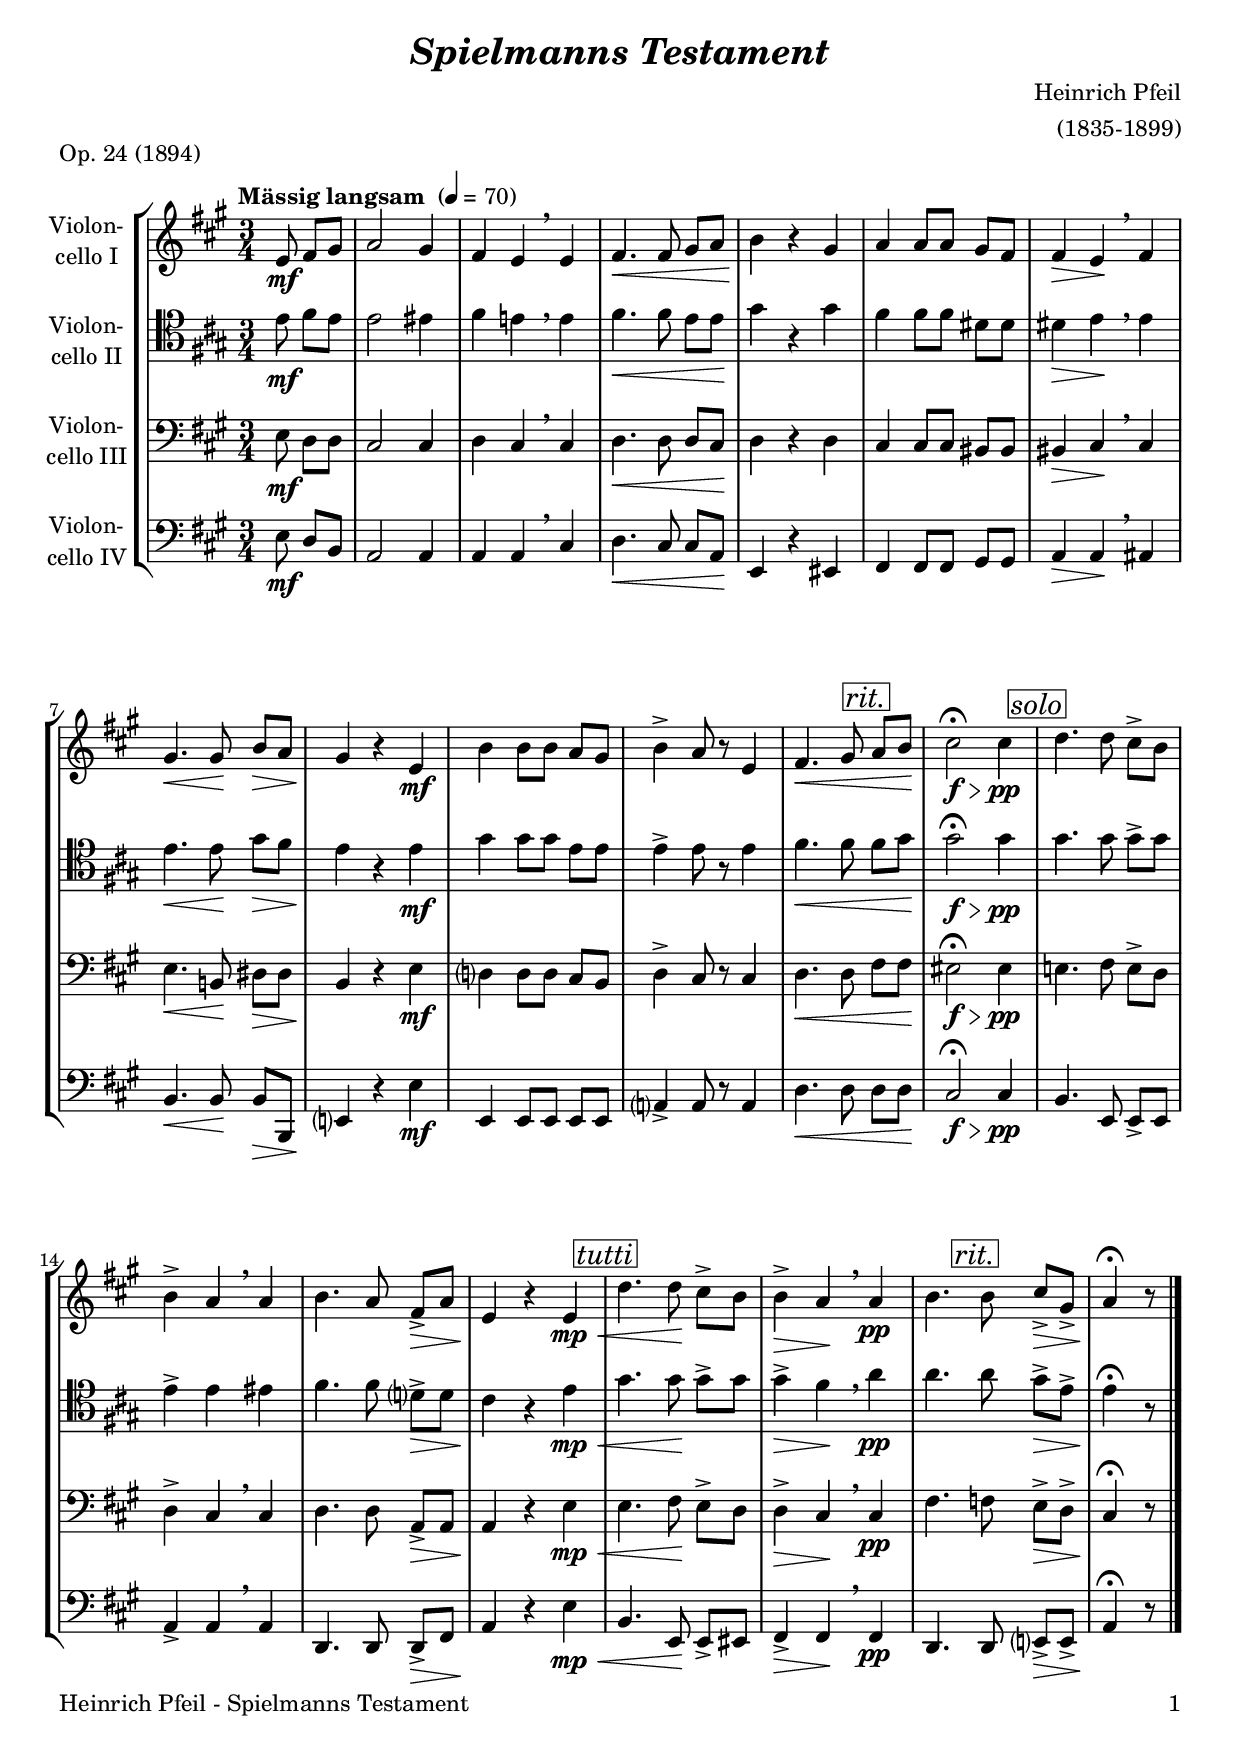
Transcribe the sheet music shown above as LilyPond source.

\version "2.18.2"
\include "deutsch.ly"
  
#(set-global-staff-size 20)

\header {
  title     = \markup \bold \italic "Spielmanns Testament"
  composer  = "Heinrich Pfeil"
  arranger  = "(1835-1899)"
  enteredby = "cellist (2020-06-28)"
  piece     = "Op. 24 (1894)"
}

voiceconsts = {
  \key es \major
  \time 3/4
  \clef "bass"
%  \numericTimeSignature
  \compressFullBarRests
  % Set default beaming for all staves
  \set Timing.beamExceptions = #'()
  \set Timing.baseMoment     = #(ly:make-moment 1 4)
  \set Timing.beatStructure  = #'(1 1 1)
  \tempo "Mässig langsam " 4=70
}

micl = "clarinet"
mifl = "flute"
miob = "oboe"
mifh = "french horn"
misx = "tenor sax"
mist = "string ensemble 1"
miba = "cello"

rit  = \mark \markup \box \italic "rit."
solo = \mark \markup \box \italic "solo"
tutt = \mark \markup \box \italic "tutti"

va = \relative c'' {
  \voiceconsts
  \clef "treble"
  
  \partial 4. b8\mf c d
  es2 d4
  c b \breathe b

  c4.\< c8 d es
  f4\! r d
  es4 es8 es d c

  c4\> b\! \breathe c
  d4.\< d8\! f\> es
  d4\! r b\mf

  f'4 f8 f es d
  f4-> es8 r b4
  c4.\< d8 \rit es f\!

  g2\fermata\f\> g4\!\pp \solo
  as4. as8 g-> f
  f4-> es \breathe es
  f4. es8 c->\> es

  b4\! r b\mp\< \tutt
  as'4. as8\! g-> f
  f4->\> es\! \breathe es\pp
  f4. \rit f8 g->\> d->
  es4\fermata\! r8 \bar "|."
}

vb = \relative c'' {
  \voiceconsts
  \clef "tenor"
  
  \partial 4. b8\mf c b
  b2 h4
  c b! \breathe b

  c4.\< c8 b b\!
  d4 r d
  c4 c8 c a a

  a4\> b\! \breathe b
  b4.\< b8\! d\> c
  b4\! r b\mf

  d4 d8 d b b
  b4-> b8 r b4
  c4.\< c8 \rit c d\!

  d2\fermata\f\> d4\!\pp \solo
  d4. d8 d-> d
  b4-> b h
  c4. c8 as?->\> as

  g4\! r b\mp\< \tutt
  d4. d8\! d-> d
  d4->\> c\! \breathe es\pp
  es4. \rit es8 d->\> b->
  b4\fermata\! r8 \bar "|."
}

vc = \relative c' {
  \voiceconsts
  
  \partial 4. b8\mf as as
  g2 g4
  as g \breathe g

  as4.\< as8 as g\!
  as4 r as
  g4 g8 g fis fis

  fis4\> g\! \breathe g
  b4.\< f!8\! a\> a
  f4\! r b\mf

  as?4 as8 as g f
  as4-> g8 r g4
  as4.\< as8 \rit c c\!

  h2\fermata\f\> h4\!\pp \solo
  b!4. c8 b-> as
  as4-> g \breathe g
  as4. as8 es->\> es

  es4\! r b'\mp\< \tutt
  b4. c8\! b-> as
  as4->\> g\! \breathe g\pp
  c4. \rit ces8 b->\> as->
  g4\fermata\! r8 \bar "|."
}

vd = \relative c' {
  \voiceconsts
  
  \partial 4. b8\mf as f
  es2 es4
  es es \breathe g

  as4.\< g8 g es\!
  b4 r h
  c4 c8 c d d

  es4\> es\! \breathe e
  f4.\< f8\! f\> f,
  b?4\! r b'\mf

  b,4 b8 b b b
  es?4-> es8 r es4
  as4.\< as8 \rit as as\!

  g2\fermata\f\> g4\!\pp \solo
  f4. b,8 b-> b
  es4-> es \breathe es
  as,4. as8 as->\> c

  es4\! r b'\mp\< \tutt
  f4. b,8\! b-> h
  c4->\> c\! \breathe c\pp
  as4. \rit as8 b?->\> b->
  es4\fermata\! r8 \bar "|."
}


music = \new StaffGroup <<
      \new Staff {
	\set Staff.midiInstrument = \miba
	\set Staff.instrumentName = \markup \center-column { "Violon-" "cello I" }
	\transpose es a, { \va }
      }

      \new Staff {
	\set Staff.midiInstrument = \miba
	\set Staff.instrumentName = \markup \center-column { "Violon-" "cello II" }
	\transpose es a, { \vb }
      }

      \new Staff {
	\set Staff.midiInstrument = \miba
	\set Staff.instrumentName = \markup \center-column { "Violon-" "cello III" }
	\transpose es a, { \vc }
      }

      \new Staff {
	\set Staff.midiInstrument = \miba
	\set Staff.instrumentName = \markup \center-column { "Violon-" "cello IV" }
	\transpose es a, { \vd }
      }
>>

\book {
   \paper {
    print-page-number = ##t
    print-first-page-number = ##t
    ragged-last-bottom = ##f
    oddHeaderMarkup = \markup \null
    evenHeaderMarkup = \markup \null
    oddFooterMarkup = \markup {
      \fill-line {
        \on-the-fly #print-page-number-check-first
        "Heinrich Pfeil - Spielmanns Testament" \fromproperty #'page:page-number-string
      }
    }
    evenFooterMarkup = \oddFooterMarkup
  } \score {
    \music
    \layout {}
  }

  \score {
    \unfoldRepeats \music

    \midi {
      \context {
        \Score
      }
    }
  }
}